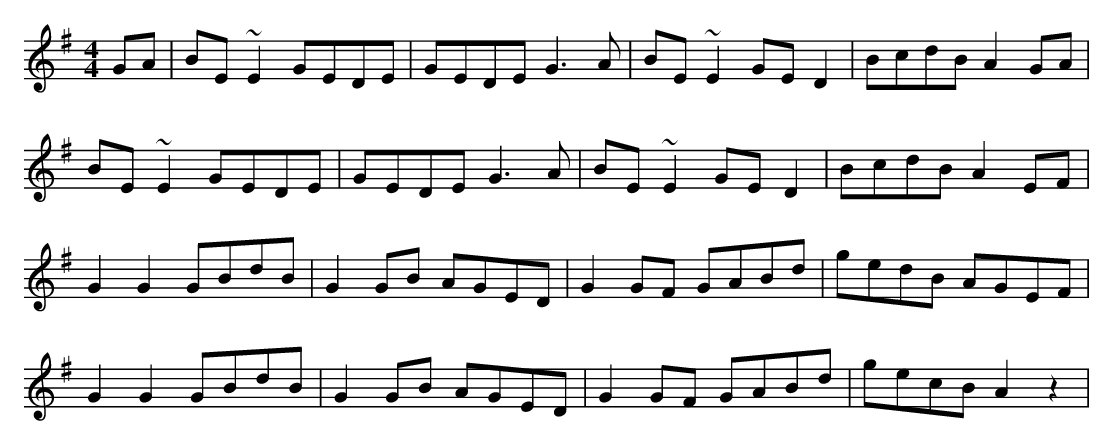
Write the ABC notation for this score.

X:1
M:4/4
K:Emin
GA|BE ~E2 GEDE|GEDE G3A|BE ~E2 GE D2|BcdB A2 GA|
BE ~E2 GEDE|GEDE G3A|BE ~E2 GE D2|BcdB A2EF|
G2 G2 GBdB|G2 GB AGED|G2 GF GABd|gedB AGEF|
G2 G2 GBdB|G2 GB AGED|G2 GF GABd|gecB A2z2|
